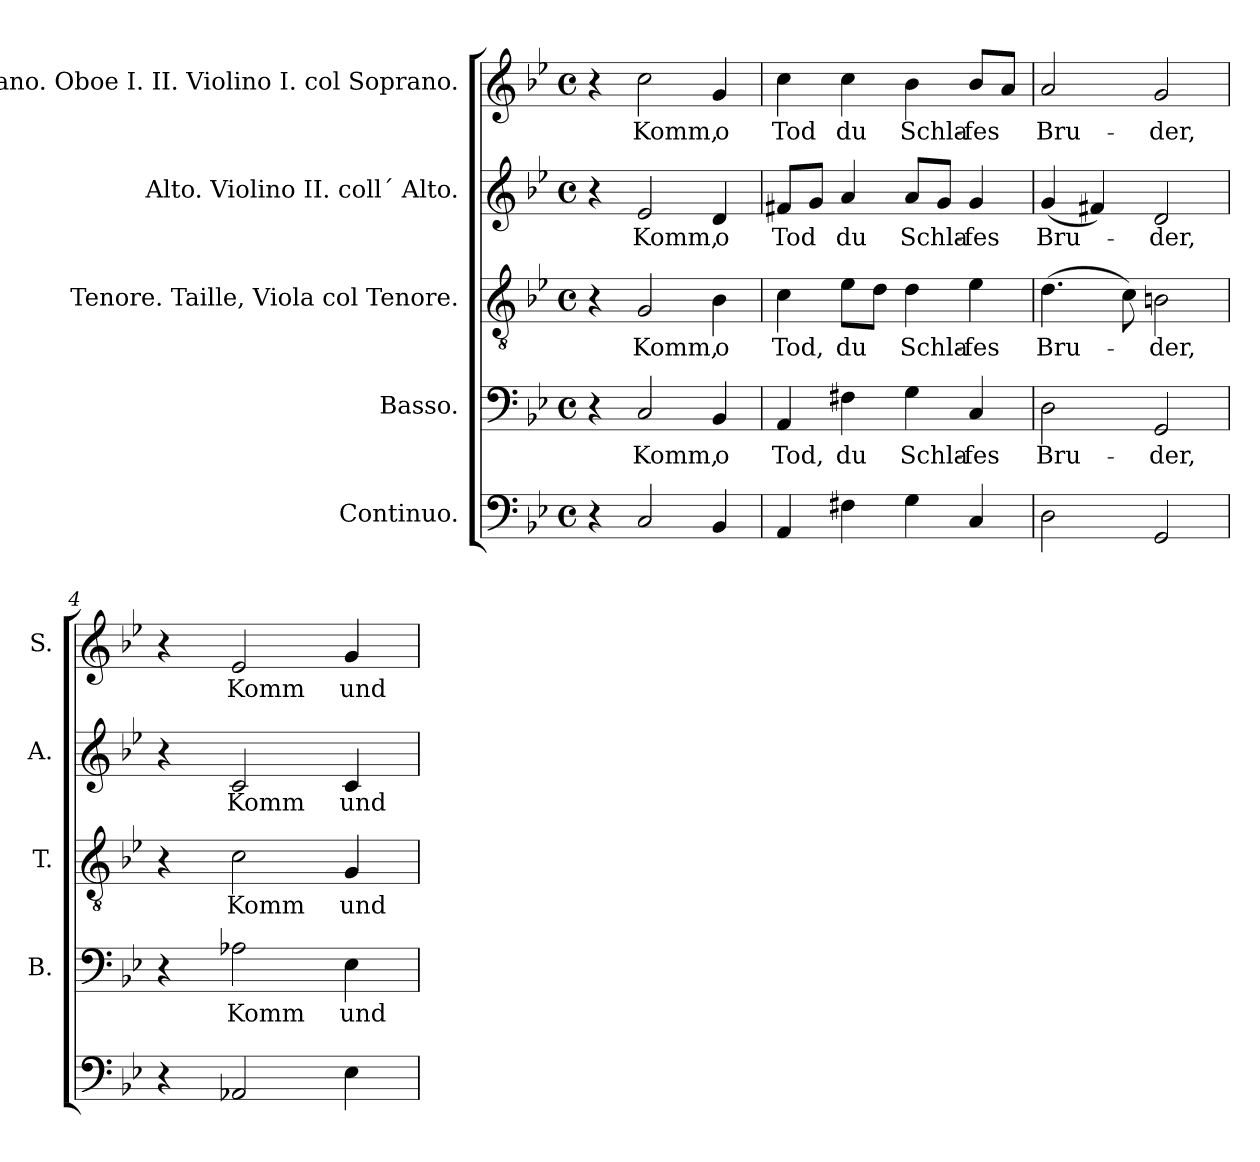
**kern	**kern	**text	**kern	**text	**kern	**text	**kern	**text
*part5	*part4	*part4	*part3	*part3	*part2	*part2	*part1	*part1
*staff5	*staff4	*staff4	*staff3	*staff3	*staff2	*staff2	*staff1	*staff1
*I"Continuo.	*I"Basso.	*	*I"Tenore. Taille, Viola col Tenore.	*	*I"Alto. Violino II. coll´ Alto.	*	*I"Soprano. Oboe I.  II. Violino I. col Soprano.	*
*	*I'B.	*	*I'T.	*	*I'A.	*	*I'S.	*
!!LO:PB:g=z
*clefF4	*clefF4	*	*clefGv2	*	*clefG2	*	*clefG2	*
*	*	*	*ITrd7c12	*	*	*	*	*
*k[b-e-]	*k[b-e-]	*	*k[b-e-]	*	*k[b-e-]	*	*k[b-e-]	*
*B-:	*B-:	*	*B-:	*	*B-:	*	*B-:	*
*M4/4	*M4/4	*	*M4/4	*	*M4/4	*	*M4/4	*
*met(c)	*met(c)	*	*met(c)	*	*met(c)	*	*met(c)	*
=1	=1	=1	=1	=1	=1	=1	=1	=1
4r	4r	.	4r	.	4r	.	4r	.
!	!	!LO:LY:b:color=#000000	!	!	!	!	!	!
!	!	!	!	!LO:LY:b:color=#000000	!	!	!	!
!	!	!	!	!	!	!LO:LY:b:color=#000000	!	!
!	!	!	!	!	!	!	!	!LO:LY:b:color=#000000
2Ci/	2Ci/	Komm,	2GGi/	Komm,	2e-i/	Komm,	2cci\	Komm,
!	!	!LO:LY:b:color=#000000	!	!	!	!	!	!
!	!	!	!	!LO:LY:b:color=#000000	!	!	!	!
!	!	!	!	!	!	!LO:LY:b:color=#000000	!	!
!	!	!	!	!	!	!	!	!LO:LY:b:color=#000000
4BB-i/	4BB-i/	o	4BB-i\	o	4di/	o	4gi/	o
=2	=2	=2	=2	=2	=2	=2	=2	=2
!	!	!LO:LY:b:color=#000000	!	!	!	!	!	!
!	!	!	!	!LO:LY:b:color=#000000	!	!	!	!
!	!	!	!	!	!	!LO:LY:b:color=#000000	!	!
!	!	!	!	!	!	!	!	!LO:LY:b:color=#000000
4AAi/	4AAi/	Tod,	4Ci\	Tod,	8f#Xi/L	Tod	4cci\	Tod
.	.	.	.	.	8gi/J	.	.	.
!	!	!LO:LY:b:color=#000000	!	!	!	!	!	!
!	!	!	!	!LO:LY:b:color=#000000	!	!	!	!
!	!	!	!	!	!	!LO:LY:b:color=#000000	!	!
!	!	!	!	!	!	!	!	!LO:LY:b:color=#000000
4F#Xi\	4F#Xi\	du	8E-i\L	du	4ai/	du	4cci\	du
.	.	.	8Di\J	.	.	.	.	.
!	!	!LO:LY:b:color=#000000	!	!	!	!	!	!
!	!	!	!	!LO:LY:b:color=#000000	!	!	!	!
!	!	!	!	!	!	!LO:LY:b:color=#000000	!	!
!	!	!	!	!	!	!	!	!LO:LY:b:color=#000000
4Gi\	4Gi\	Schla-	4Di\	Schla-	8ai/L	Schla-	4b-i\	Schla-
.	.	.	.	.	8gi/J	.	.	.
!	!	!LO:LY:b:color=#000000	!	!	!	!	!	!
!	!	!	!	!LO:LY:b:color=#000000	!	!	!	!
!	!	!	!	!	!	!LO:LY:b:color=#000000	!	!
!	!	!	!	!	!	!	!	!LO:LY:b:color=#000000
4Ci/	4Ci/	-fes	4E-i\	-fes	4gi/	-fes	8b-i/L	-fes
.	.	.	.	.	.	.	8ai/J	.
=3	=3	=3	=3	=3	=3	=3	=3	=3
!	!	!LO:LY:b:color=#000000	!	!	!	!	!	!
!	!	!	!	!LO:LY:b:color=#000000	!	!	!	!
!	!	!	!	!	!	!LO:LY:b:color=#000000	!	!
!	!	!	!	!	!	!	!	!LO:LY:b:color=#000000
2Di\	2Di\	Bru-	(4.Di\	Bru-	(4gi/	Bru-	2ai/	Bru-
.	.	.	.	.	4f#Xi/)	.	.	.
.	.	.	8Ci\)	.	.	.	.	.
!	!	!LO:LY:b:color=#000000	!	!	!	!	!	!
!	!	!	!	!LO:LY:b:color=#000000	!	!	!	!
!	!	!	!	!	!	!LO:LY:b:color=#000000	!	!
!	!	!	!	!	!	!	!	!LO:LY:b:color=#000000
2GGi/	2GGi/	-der,	2BBni\	-der,	2di/	-der,	2gi/	-der,
=4	=4	=4	=4	=4	=4	=4	=4	=4
4r	4r	.	4r	.	4r	.	4r	.
!	!	!LO:LY:b:color=#000000	!	!	!	!	!	!
!	!	!	!	!LO:LY:b:color=#000000	!	!	!	!
!	!	!	!	!	!	!LO:LY:b:color=#000000	!	!
!	!	!	!	!	!	!	!	!LO:LY:b:color=#000000
2AA-Xi/	2A-Xi\	Komm	2Ci\	Komm	2ci/	Komm	2e-i/	Komm
!	!	!LO:LY:b:color=#000000	!	!	!	!	!	!
!	!	!	!	!LO:LY:b:color=#000000	!	!	!	!
!	!	!	!	!	!	!LO:LY:b:color=#000000	!	!
!	!	!	!	!	!	!	!	!LO:LY:b:color=#000000
4E-i\	4E-i\	und	4GGi/	und	4ci/	und	4gi/	und
=	=	=	=	=	=	=	=	=
*-	*-	*-	*-	*-	*-	*-	*-	*-
